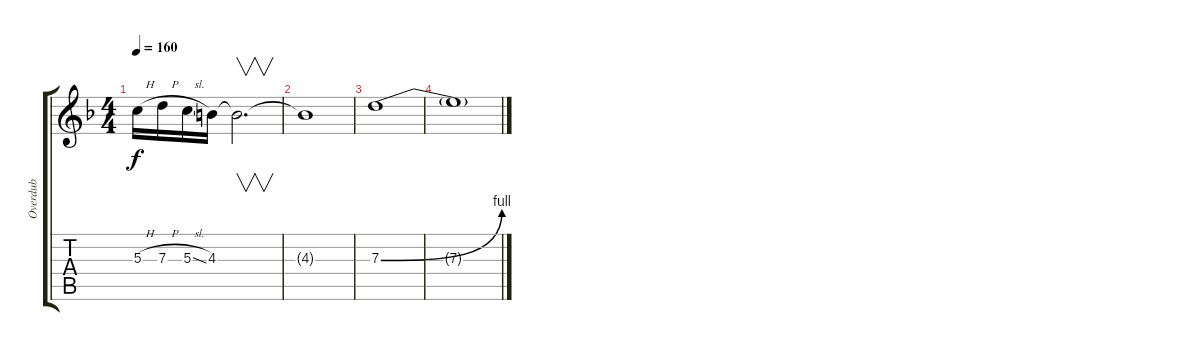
\track ("Overdub" "Overdub") {instrument overdrivenguitar}
\staff {score tabs}
\tuning (E4 B3 G3 D3 A2 E2) {hide}
\ts (4 4)
\tempo 160
\clef g2
\ks f
5.3{h}.16{dy f} 7.3{h}.16 5.3{sl}.16 4.3.16 4.3{t}.2{v d} |
4.3{t}.1 |
7.3{be (bend 0 0 60 4)}.1 |
7.3{t}.1
